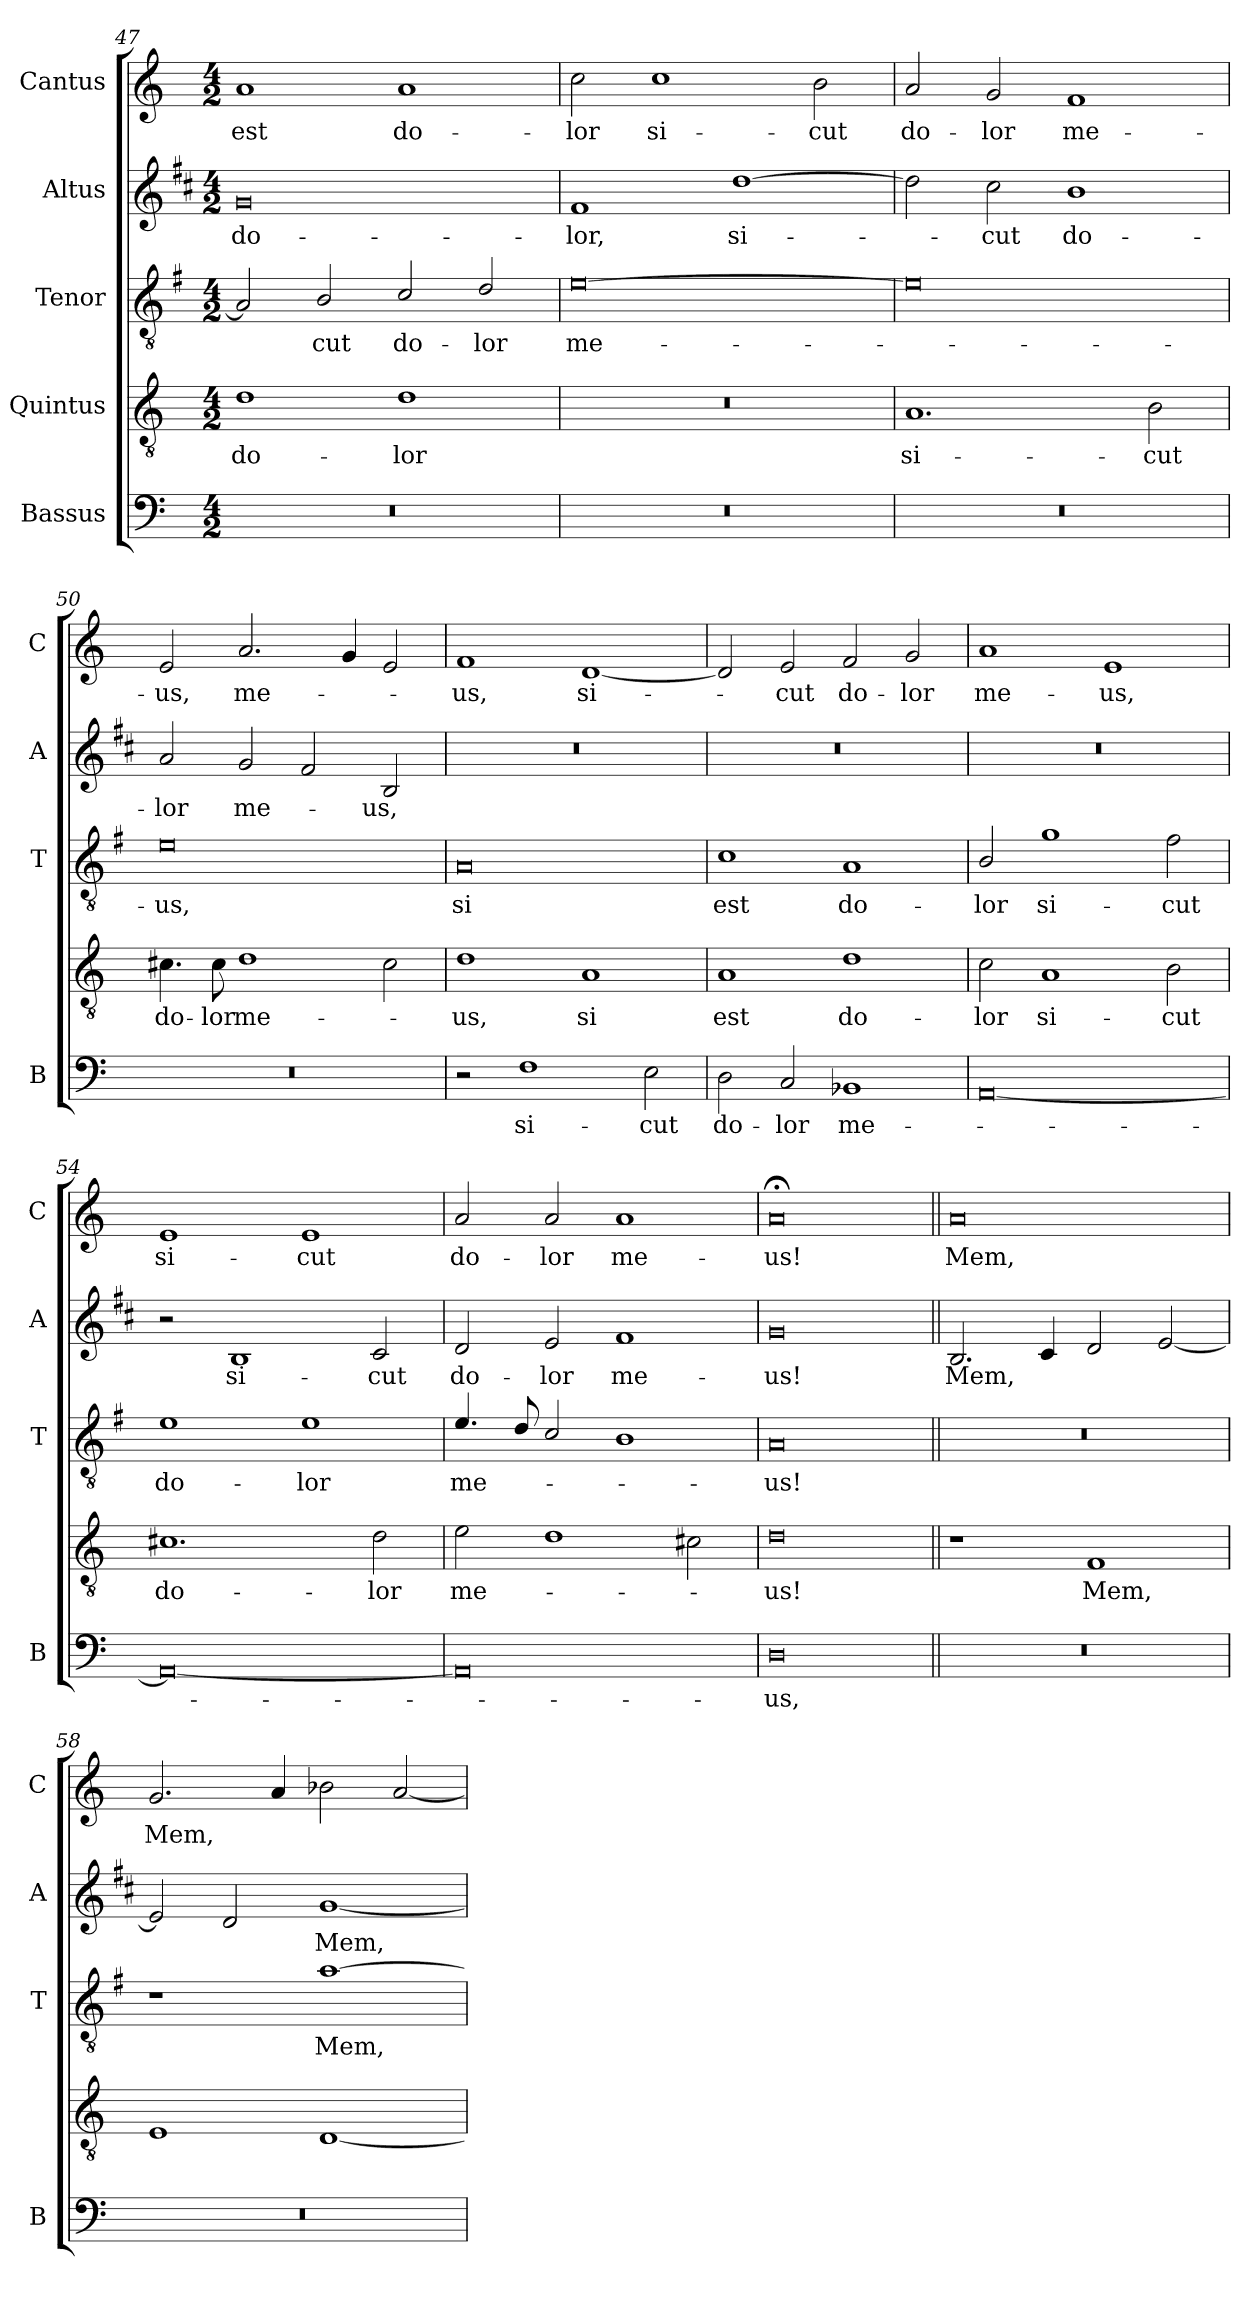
**kern	**text	**kern	**text	**kern	**text	**kern	**text	**kern	**text
*part5	*part5	*part4	*part4	*part3	*part3	*part2	*part2	*part1	*part1
*staff5	*staff5	*staff4	*staff4	*staff3	*staff3	*staff2	*staff2	*staff1	*staff1
*I"Bassus	*	*I"Quintus	*	*I"Tenor	*	*I"Altus	*	*I"Cantus	*
*I'B	*	*	*	*I'T	*	*I'A	*	*I'C	*
*clefF4	*	*clefGv2	*	*clefGv2	*	*clefG2	*	*clefG2	*
*	*	*	*	*ITrd4c7	*	*ITrd1c2	*	*	*
*k[]	*	*k[]	*	*k[]	*	*k[]	*	*k[]	*
*C:	*	*C:	*	*C:	*	*C:	*	*C:	*
*M4/2	*	*M4/2	*	*M4/2	*	*M4/2	*	*M4/2	*
=47	=47	=47	=47	=47	=47	=47	=47	=47	=47
!	!	!	!LO:LY:b	!	!	!	!LO:LY:b	!	!LO:LY:b
0r	.	1d	do-	2D/]	.	0f	do-	1a	est
!	!	!	!	!	!LO:LY:b	!	!	!	!
.	.	.	.	2E/	-cut	.	.	.	.
!	!	!	!LO:LY:b	!	!LO:LY:b	!	!	!	!LO:LY:b
.	.	1d	-lor	2F/	do-	.	.	1a	do-
!	!	!	!	!	!LO:LY:b	!	!	!	!
.	.	.	.	2G/	-lor	.	.	.	.
!!LO:LB:g=z
=48	=48	=48	=48	=48	=48	=48	=48	=48	=48
!	!	!	!	!	!LO:LY:b	!	!LO:LY:b	!	!LO:LY:b
0r	.	0r	.	[0A	me-	1e	-lor,	2cc\	-lor
!	!	!	!	!	!	!	!	!	!LO:LY:b
.	.	.	.	.	.	.	.	1cc	si-
!	!	!	!	!	!	!	!LO:LY:b	!	!
.	.	.	.	.	.	[1cc	si-	.	.
!	!	!	!	!	!	!	!	!	!LO:LY:b
.	.	.	.	.	.	.	.	2b\	-cut
=49	=49	=49	=49	=49	=49	=49	=49	=49	=49
!	!	!	!LO:LY:b	!	!	!	!	!	!LO:LY:b
0r	.	1.A	si-	0A]	.	2cc\]	.	2a/	do-
!	!	!	!	!	!	!	!LO:LY:b	!	!LO:LY:b
.	.	.	.	.	.	2b\	-cut	2g/	-lor
!	!	!	!	!	!	!	!LO:LY:b	!	!LO:LY:b
.	.	.	.	.	.	1a	do-	1f	me-
!	!	!	!LO:LY:b	!	!	!	!	!	!
.	.	2B\	-cut	.	.	.	.	.	.
=50	=50	=50	=50	=50	=50	=50	=50	=50	=50
!	!	!	!LO:LY:b	!	!LO:LY:b	!	!LO:LY:b	!	!LO:LY:b
0r	.	4.c#X\	do-	0A	-us,	2g/	-lor	2e/	-us,
!	!	!	!LO:LY:b	!	!	!	!	!	!
.	.	8c#\	-lor	.	.	.	.	.	.
!	!	!	!LO:LY:b	!	!	!	!LO:LY:b	!	!LO:LY:b
.	.	1d	me-	.	.	2f/	me-	2.a/	me-
.	.	.	.	.	.	2e/	.	.	.
.	.	.	.	.	.	.	.	4g/	.
!	!	!	!	!	!	!	!LO:LY:b	!	!
.	.	2c#\	.	.	.	2A/	-us,	2e/	.
=51	=51	=51	=51	=51	=51	=51	=51	=51	=51
!	!	!	!LO:LY:b	!	!LO:LY:b	!	!	!	!LO:LY:b
2r	.	1d	-us,	0D	si	0r	.	1f	-us,
!	!LO:LY:b	!	!	!	!	!	!	!	!
1F	si-	.	.	.	.	.	.	.	.
!	!	!	!LO:LY:b	!	!	!	!	!	!LO:LY:b
.	.	1A	si	.	.	.	.	[1d	si-
!	!LO:LY:b	!	!	!	!	!	!	!	!
2E\	-cut	.	.	.	.	.	.	.	.
=52	=52	=52	=52	=52	=52	=52	=52	=52	=52
!	!LO:LY:b	!	!LO:LY:b	!	!LO:LY:b	!	!	!	!
2D\	do-	1A	est	1F	est	0r	.	2d/]	.
!	!LO:LY:b	!	!	!	!	!	!	!	!LO:LY:b
2C/	-lor	.	.	.	.	.	.	2e/	-cut
!	!LO:LY:b	!	!LO:LY:b	!	!LO:LY:b	!	!	!	!LO:LY:b
1BB-X	me-	1d	do-	1D	do-	.	.	2f/	do-
!	!	!	!	!	!	!	!	!	!LO:LY:b
.	.	.	.	.	.	.	.	2g/	-lor
=53	=53	=53	=53	=53	=53	=53	=53	=53	=53
!	!	!	!LO:LY:b	!	!LO:LY:b	!	!	!	!LO:LY:b
[0AA	.	2c\	-lor	2E/	-lor	0r	.	1a	me-
!	!	!	!LO:LY:b	!	!LO:LY:b	!	!	!	!
.	.	1A	si-	1c	si-	.	.	.	.
!	!	!	!	!	!	!	!	!	!LO:LY:b
.	.	.	.	.	.	.	.	1e	-us,
!	!	!	!LO:LY:b	!	!LO:LY:b	!	!	!	!
.	.	2B\	-cut	2B\	-cut	.	.	.	.
=54	=54	=54	=54	=54	=54	=54	=54	=54	=54
!	!	!	!LO:LY:b	!	!LO:LY:b	!	!	!	!LO:LY:b
0AA_	.	1.c#X	do-	1A	do-	2r	.	1e	si-
!	!	!	!	!	!	!	!LO:LY:b	!	!
.	.	.	.	.	.	1A	si-	.	.
!	!	!	!	!	!LO:LY:b	!	!	!	!LO:LY:b
.	.	.	.	1A	-lor	.	.	1e	-cut
!	!	!	!LO:LY:b	!	!	!	!LO:LY:b	!	!
.	.	2d\	-lor	.	.	2B/	-cut	.	.
!!LO:PB:g=z
=55	=55	=55	=55	=55	=55	=55	=55	=55	=55
!	!	!	!LO:LY:b	!	!LO:LY:b	!	!LO:LY:b	!	!LO:LY:b
0AA]	.	2e\	me-	4.A/	me-	2c/	do-	2a/	do-
.	.	.	.	8G/	.	.	.	.	.
!	!	!	!	!	!	!	!LO:LY:b	!	!LO:LY:b
.	.	1d	.	2F/	.	2d/	-lor	2a/	-lor
!	!	!	!	!	!	!	!LO:LY:b	!	!LO:LY:b
.	.	.	.	1E	.	1e	me-	1a	me-
.	.	2c#X\	.	.	.	.	.	.	.
=56	=56	=56	=56	=56	=56	=56	=56	=56	=56
!	!LO:LY:b	!	!LO:LY:b	!	!LO:LY:b	!	!LO:LY:b	!	!LO:LY:b
0D	-us,	0d	-us!	0D	-us!	0f	-us!	0a;<	-us!
=57||	=57||	=57||	=57||	=57||	=57||	=57||	=57||	=57||	=57||
!	!	!	!	!	!	!	!LO:LY:b	!	!LO:LY:b
0r	.	1r	.	0r	.	2.A/	Mem,	0a	Mem,
.	.	.	.	.	.	4B/	.	.	.
!	!	!	!LO:LY:b	!	!	!	!	!	!
.	.	1F	Mem,	.	.	2c/	.	.	.
.	.	.	.	.	.	[2d/	.	.	.
=58	=58	=58	=58	=58	=58	=58	=58	=58	=58
!	!	!	!	!	!	!	!	!	!LO:LY:b
0r	.	1E	.	1r	.	2d/]	.	2.g/	Mem,
.	.	.	.	.	.	2c/	.	.	.
.	.	.	.	.	.	.	.	4a/	.
!	!	!	!	!	!LO:LY:b	!	!LO:LY:b	!	!
.	.	[1D	.	[1d	Mem,	[1f	Mem,	2b-X\	.
.	.	.	.	.	.	.	.	[2a/	.
=	=	=	=	=	=	=	=	=	=
*-	*-	*-	*-	*-	*-	*-	*-	*-	*-
